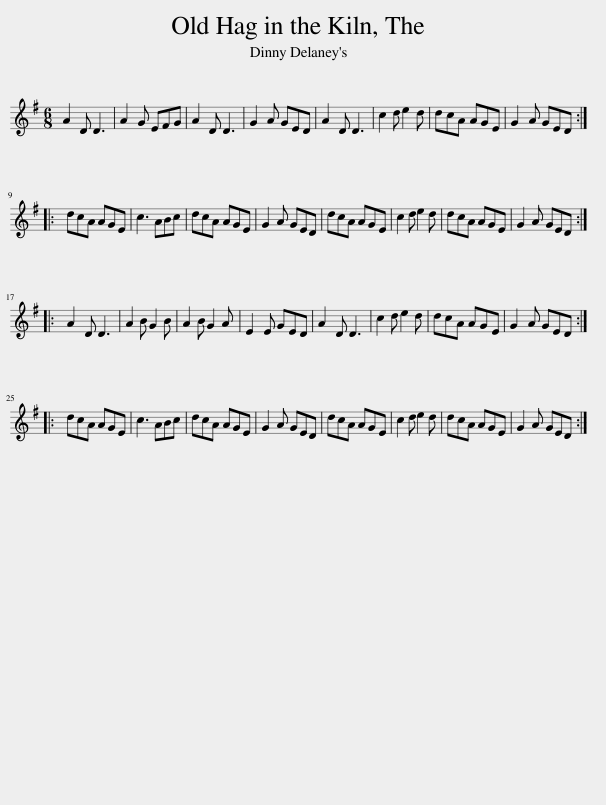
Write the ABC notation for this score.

X:1
L:1/8
M:6/8
I:linebreak $
K:G
V:1 treble
V:1
 A2 D D3 | A2 G EFG | A2 D D3 | G2 A GED | A2 D D3 | %5
 c2 d e2 d | dcA AGE | G2 A GED ::$ dcA AGE | c3 ABc | %10
 dcA AGE | G2 A GED | dcA AGE | c2 d e2 d | dcA AGE | %15
 G2 A GED ::$ A2 D D3 | A2 B G2 B | A2 B G2 A | E2 E GED | %20
 A2 D D3 | c2 d e2 d | dcA AGE | G2 A GED ::$ dcA AGE | %25
 c3 ABc | dcA AGE | G2 A GED | dcA AGE | c2 d e2 d | %30
 dcA AGE | G2 A GED :| %32
